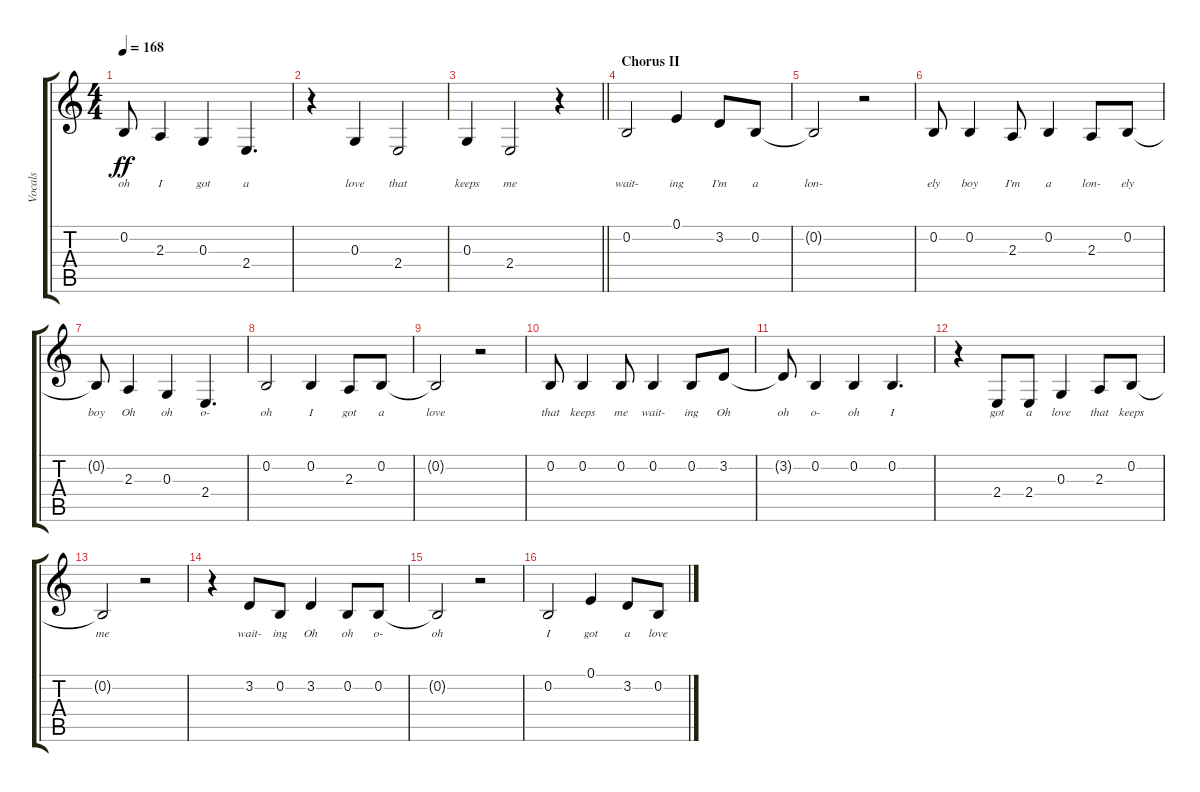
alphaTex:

\track ("Vocals" "Vocals") {instrument altosax}
\staff {score tabs}
\tuning (E4 B3 G3 D3 A2 E2) {hide}
\ts (4 4)
\tempo 168
\clef g2
\ks c
0.2{t}.8{lyrics (0 "oh") lyrics (1 "") lyrics (2 "") lyrics (3 "") lyrics (4 "") dy ff} 2.3.4{lyrics (0 "I") lyrics (1 "") lyrics (2 "") lyrics (3 "") lyrics (4 "")} 0.3.4{lyrics (0 "got") lyrics (1 "") lyrics (2 "") lyrics (3 "") lyrics (4 "")} 2.4.4{d lyrics (0 "a") lyrics (1 "") lyrics (2 "") lyrics (3 "") lyrics (4 "")} |
r.4 0.3.4{lyrics (0 "love") lyrics (1 "") lyrics (2 "") lyrics (3 "") lyrics (4 "")} 2.4.2{lyrics (0 "that") lyrics (1 "") lyrics (2 "") lyrics (3 "") lyrics (4 "")} |
\barLineRight lightlight
0.3.4{lyrics (0 "keeps") lyrics (1 "") lyrics (2 "") lyrics (3 "") lyrics (4 "")} 2.4.2{lyrics (0 "me") lyrics (1 "") lyrics (2 "") lyrics (3 "") lyrics (4 "")} r.4 |
\section ("" "Chorus II")
0.2.2{lyrics (0 "wait-") lyrics (1 "") lyrics (2 "") lyrics (3 "") lyrics (4 "")} 0.1.4{lyrics (0 "ing") lyrics (1 "") lyrics (2 "") lyrics (3 "") lyrics (4 "")} 3.2.8{lyrics (0 "I’m") lyrics (1 "") lyrics (2 "") lyrics (3 "") lyrics (4 "")} 0.2.8{lyrics (0 "a") lyrics (1 "") lyrics (2 "") lyrics (3 "") lyrics (4 "")} |
0.2{t}.2{lyrics (0 "lon-") lyrics (1 "") lyrics (2 "") lyrics (3 "") lyrics (4 "")} r.2 |
0.2.8{lyrics (0 "ely") lyrics (1 "") lyrics (2 "") lyrics (3 "") lyrics (4 "")} 0.2.4{lyrics (0 "boy") lyrics (1 "") lyrics (2 "") lyrics (3 "") lyrics (4 "")} 2.3.8{lyrics (0 "I’m") lyrics (1 "") lyrics (2 "") lyrics (3 "") lyrics (4 "")} 0.2.4{lyrics (0 "a") lyrics (1 "") lyrics (2 "") lyrics (3 "") lyrics (4 "")} 2.3.8{lyrics (0 "lon-") lyrics (1 "") lyrics (2 "") lyrics (3 "") lyrics (4 "")} 0.2.8{lyrics (0 "ely") lyrics (1 "") lyrics (2 "") lyrics (3 "") lyrics (4 "")} |
0.2{t}.8{lyrics (0 "boy") lyrics (1 "") lyrics (2 "") lyrics (3 "") lyrics (4 "")} 2.3.4{lyrics (0 "Oh") lyrics (1 "") lyrics (2 "") lyrics (3 "") lyrics (4 "")} 0.3.4{lyrics (0 "oh") lyrics (1 "") lyrics (2 "") lyrics (3 "") lyrics (4 "")} 2.4.4{d lyrics (0 "o-") lyrics (1 "") lyrics (2 "") lyrics (3 "") lyrics (4 "")} |
0.2.2{lyrics (0 "oh") lyrics (1 "") lyrics (2 "") lyrics (3 "") lyrics (4 "")} 0.2.4{lyrics (0 "I") lyrics (1 "") lyrics (2 "") lyrics (3 "") lyrics (4 "")} 2.3.8{lyrics (0 "got") lyrics (1 "") lyrics (2 "") lyrics (3 "") lyrics (4 "")} 0.2.8{lyrics (0 "a") lyrics (1 "") lyrics (2 "") lyrics (3 "") lyrics (4 "")} |
0.2{t}.2{lyrics (0 "love") lyrics (1 "") lyrics (2 "") lyrics (3 "") lyrics (4 "")} r.2 |
0.2.8{lyrics (0 "that") lyrics (1 "") lyrics (2 "") lyrics (3 "") lyrics (4 "")} 0.2.4{lyrics (0 "keeps") lyrics (1 "") lyrics (2 "") lyrics (3 "") lyrics (4 "")} 0.2.8{lyrics (0 "me") lyrics (1 "") lyrics (2 "") lyrics (3 "") lyrics (4 "")} 0.2.4{lyrics (0 "wait-") lyrics (1 "") lyrics (2 "") lyrics (3 "") lyrics (4 "")} 0.2.8{lyrics (0 "ing") lyrics (1 "") lyrics (2 "") lyrics (3 "") lyrics (4 "")} 3.2.8{lyrics (0 "Oh") lyrics (1 "") lyrics (2 "") lyrics (3 "") lyrics (4 "")} |
3.2{t}.8{lyrics (0 "oh") lyrics (1 "") lyrics (2 "") lyrics (3 "") lyrics (4 "")} 0.2.4{lyrics (0 "o-") lyrics (1 "") lyrics (2 "") lyrics (3 "") lyrics (4 "")} 0.2.4{lyrics (0 "oh") lyrics (1 "") lyrics (2 "") lyrics (3 "") lyrics (4 "")} 0.2.4{d lyrics (0 "I") lyrics (1 "") lyrics (2 "") lyrics (3 "") lyrics (4 "")} |
r.4 2.4.8{lyrics (0 "got") lyrics (1 "") lyrics (2 "") lyrics (3 "") lyrics (4 "")} 2.4.8{lyrics (0 "a") lyrics (1 "") lyrics (2 "") lyrics (3 "") lyrics (4 "")} 0.3.4{lyrics (0 "love") lyrics (1 "") lyrics (2 "") lyrics (3 "") lyrics (4 "")} 2.3.8{lyrics (0 "that") lyrics (1 "") lyrics (2 "") lyrics (3 "") lyrics (4 "")} 0.2.8{lyrics (0 "keeps") lyrics (1 "") lyrics (2 "") lyrics (3 "") lyrics (4 "")} |
0.2{t}.2{lyrics (0 "me") lyrics (1 "") lyrics (2 "") lyrics (3 "") lyrics (4 "")} r.2 |
r.4 3.2.8{lyrics (0 "wait-") lyrics (1 "") lyrics (2 "") lyrics (3 "") lyrics (4 "")} 0.2.8{lyrics (0 "ing") lyrics (1 "") lyrics (2 "") lyrics (3 "") lyrics (4 "")} 3.2.4{lyrics (0 "Oh") lyrics (1 "") lyrics (2 "") lyrics (3 "") lyrics (4 "")} 0.2.8{lyrics (0 "oh") lyrics (1 "") lyrics (2 "") lyrics (3 "") lyrics (4 "")} 0.2.8{lyrics (0 "o-") lyrics (1 "") lyrics (2 "") lyrics (3 "") lyrics (4 "")} |
0.2{t}.2{lyrics (0 "oh") lyrics (1 "") lyrics (2 "") lyrics (3 "") lyrics (4 "")} r.2 |
0.2.2{lyrics (0 "I") lyrics (1 "") lyrics (2 "") lyrics (3 "") lyrics (4 "")} 0.1.4{lyrics (0 "got") lyrics (1 "") lyrics (2 "") lyrics (3 "") lyrics (4 "")} 3.2.8{lyrics (0 "a") lyrics (1 "") lyrics (2 "") lyrics (3 "") lyrics (4 "")} 0.2.8{lyrics (0 "love") lyrics (1 "") lyrics (2 "") lyrics (3 "") lyrics (4 "")}
